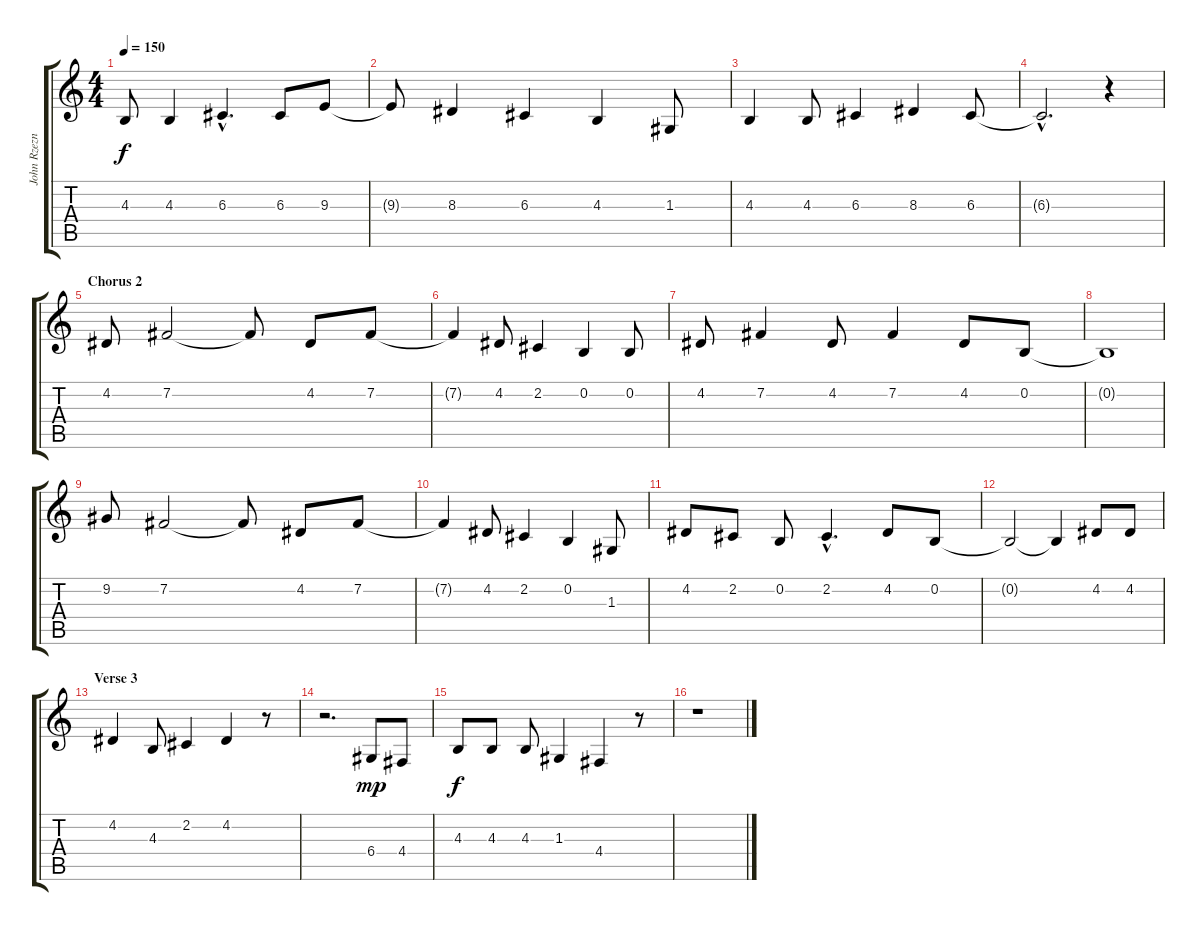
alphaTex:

\track ("John Rzeznik - Lead Voice" "John Rzezn") {instrument electricgrandpiano}
\staff {score tabs}
\tuning (E4 B3 G3 D3 A2 E2) {hide}
\ts (4 4)
\tempo 150
\clef g2
\ks c
4.3.8{dy f} 4.3.4 6.3{hac}.4{d} 6.3.8 9.3.8 |
9.3{t}.8 8.3.4 6.3.4 4.3.4 1.3.8 |
4.3.4 4.3.8 6.3.4 8.3.4 6.3.8 |
6.3{hac t}.2{d} r.4 |
\section ("" "Chorus 2")
4.2.8 7.2.2 7.2{t}.8 4.2.8 7.2.8 |
7.2{t}.4 4.2.8 2.2.4 0.2.4 0.2.8 |
4.2.8 7.2.4 4.2.8 7.2.4 4.2.8 0.2.8 |
0.2{t}.1 |
9.2.8 7.2.2 7.2{t}.8 4.2.8 7.2.8 |
7.2{t}.4 4.2.8 2.2.4 0.2.4 1.3.8 |
4.2.8 2.2.8 0.2.8 2.2{hac}.4{d} 4.2.8 0.2.8 |
0.2{t}.2 0.2{t}.4 4.2.8 4.2.8 |
\section ("" "Verse 3")
4.2.4 4.3.8 2.2.4 4.2.4 r.8 |
r.2{d} 6.4.8{dy mp} 4.4.8 |
4.3.8{dy f} 4.3.8 4.3.8 1.3.4 4.4.4 r.8 |
r.1
